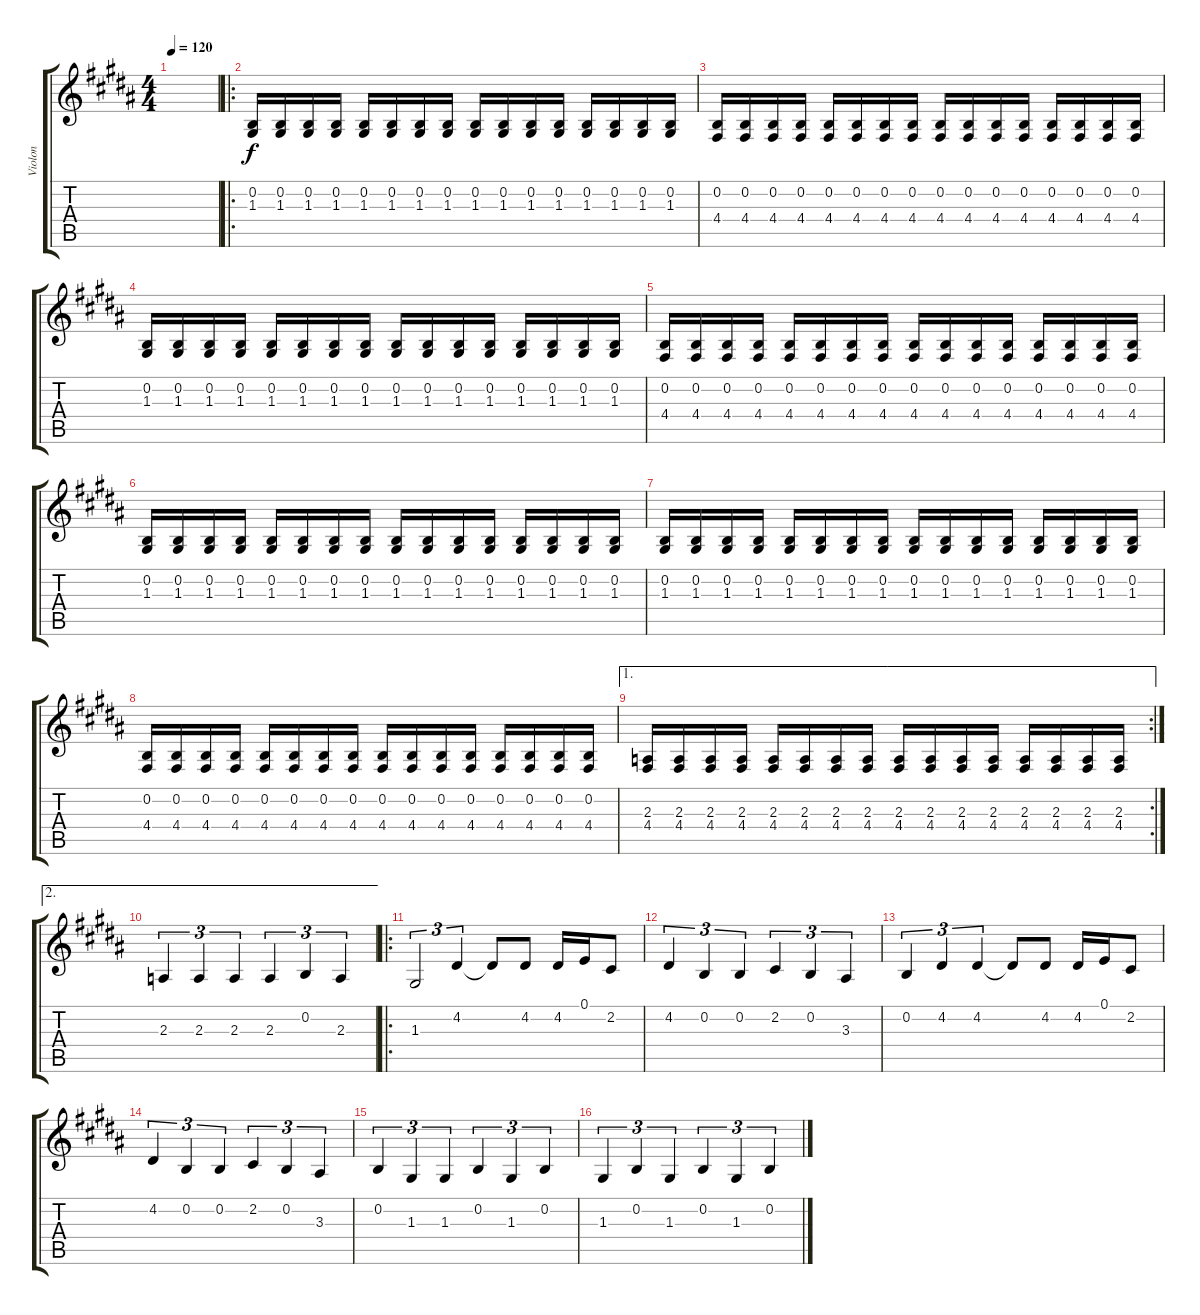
\track ("Violon" "Violon") {instrument violin}
\staff {score tabs}
\tuning (E4 B3 G3 D3 A2 E2) {hide}
\ts (4 4)
\tempo 120
\clef g2
\ks b
|
\ro
(0.2 1.3).16 (0.2 1.3).16 (0.2 1.3).16 (0.2 1.3).16 (0.2 1.3).16 (0.2 1.3).16 (0.2 1.3).16 (0.2 1.3).16 (0.2 1.3).16 (0.2 1.3).16 (0.2 1.3).16 (0.2 1.3).16 (0.2 1.3).16 (0.2 1.3).16 (0.2 1.3).16 (0.2 1.3).16 |
(0.2 4.4).16 (0.2 4.4).16 (0.2 4.4).16 (0.2 4.4).16 (0.2 4.4).16 (0.2 4.4).16 (0.2 4.4).16 (0.2 4.4).16 (0.2 4.4).16 (0.2 4.4).16 (0.2 4.4).16 (0.2 4.4).16 (0.2 4.4).16 (0.2 4.4).16 (0.2 4.4).16 (0.2 4.4).16 |
(0.2 1.3).16 (0.2 1.3).16 (0.2 1.3).16 (0.2 1.3).16 (0.2 1.3).16 (0.2 1.3).16 (0.2 1.3).16 (0.2 1.3).16 (0.2 1.3).16 (0.2 1.3).16 (0.2 1.3).16 (0.2 1.3).16 (0.2 1.3).16 (0.2 1.3).16 (0.2 1.3).16 (0.2 1.3).16 |
(0.2 4.4).16 (0.2 4.4).16 (0.2 4.4).16 (0.2 4.4).16 (0.2 4.4).16 (0.2 4.4).16 (0.2 4.4).16 (0.2 4.4).16 (0.2 4.4).16 (0.2 4.4).16 (0.2 4.4).16 (0.2 4.4).16 (0.2 4.4).16 (0.2 4.4).16 (0.2 4.4).16 (0.2 4.4).16 |
(0.2 1.3).16 (0.2 1.3).16 (0.2 1.3).16 (0.2 1.3).16 (0.2 1.3).16 (0.2 1.3).16 (0.2 1.3).16 (0.2 1.3).16 (0.2 1.3).16 (0.2 1.3).16 (0.2 1.3).16 (0.2 1.3).16 (0.2 1.3).16 (0.2 1.3).16 (0.2 1.3).16 (0.2 1.3).16 |
(0.2 1.3).16 (0.2 1.3).16 (0.2 1.3).16 (0.2 1.3).16 (0.2 1.3).16 (0.2 1.3).16 (0.2 1.3).16 (0.2 1.3).16 (0.2 1.3).16 (0.2 1.3).16 (0.2 1.3).16 (0.2 1.3).16 (0.2 1.3).16 (0.2 1.3).16 (0.2 1.3).16 (0.2 1.3).16 |
(0.2 4.4).16 (0.2 4.4).16 (0.2 4.4).16 (0.2 4.4).16 (0.2 4.4).16 (0.2 4.4).16 (0.2 4.4).16 (0.2 4.4).16 (0.2 4.4).16 (0.2 4.4).16 (0.2 4.4).16 (0.2 4.4).16 (0.2 4.4).16 (0.2 4.4).16 (0.2 4.4).16 (0.2 4.4).16 |
\ae 1
\rc 2
(2.3 4.4).16 (2.3 4.4).16 (2.3 4.4).16 (2.3 4.4).16 (2.3 4.4).16 (2.3 4.4).16 (2.3 4.4).16 (2.3 4.4).16 (2.3 4.4).16 (2.3 4.4).16 (2.3 4.4).16 (2.3 4.4).16 (2.3 4.4).16 (2.3 4.4).16 (2.3 4.4).16 (2.3 4.4).16 |
\ae 2
2.3.4{tu (3 2)} 2.3.4{tu (3 2)} 2.3.4{tu (3 2)} 2.3.4{tu (3 2)} 0.2.4{tu (3 2)} 2.3.4{tu (3 2)} |
\ro
1.3.2{tu (3 2)} 4.2.4{tu (3 2)} 4.2{t}.8 4.2.8 4.2.16 0.1.16 2.2.8 |
4.2.4{tu (3 2)} 0.2.4{tu (3 2)} 0.2.4{tu (3 2)} 2.2.4{tu (3 2)} 0.2.4{tu (3 2)} 3.3.4{tu (3 2)} |
0.2.4{tu (3 2)} 4.2.4{tu (3 2)} 4.2.4{tu (3 2)} 4.2{t}.8 4.2.8 4.2.16 0.1.16 2.2.8 |
4.2.4{tu (3 2)} 0.2.4{tu (3 2)} 0.2.4{tu (3 2)} 2.2.4{tu (3 2)} 0.2.4{tu (3 2)} 3.3.4{tu (3 2)} |
0.2.4{tu (3 2)} 1.3.4{tu (3 2)} 1.3.4{tu (3 2)} 0.2.4{tu (3 2)} 1.3.4{tu (3 2)} 0.2.4{tu (3 2)} |
1.3.4{tu (3 2)} 0.2.4{tu (3 2)} 1.3.4{tu (3 2)} 0.2.4{tu (3 2)} 1.3.4{tu (3 2)} 0.2.4{tu (3 2)}
